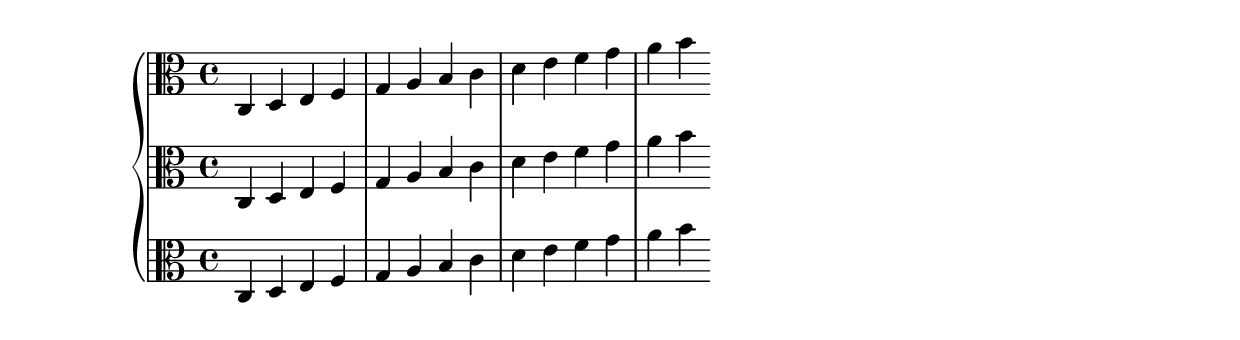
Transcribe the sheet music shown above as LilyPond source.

\version "2.18.2"

lowerA = \absolute {
  \clef alto

  c d e f g a b c' d' e' f' g' a' b'
}

lowerB = \absolute {
  \clef alto

  c d e f g a b c' d' e' f' g' a' b'
}

lowerC = \absolute {
  \clef alto

  c d e f g a b c' d' e' f' g' a' b'
}

\score {
  \new PianoStaff <<
    \new Staff = "lowerA" \lowerA
\new Staff = "lowerB" \lowerB
\new Staff = "lowerC" \lowerC
  >>
  \layout { }
  \midi { }
}
